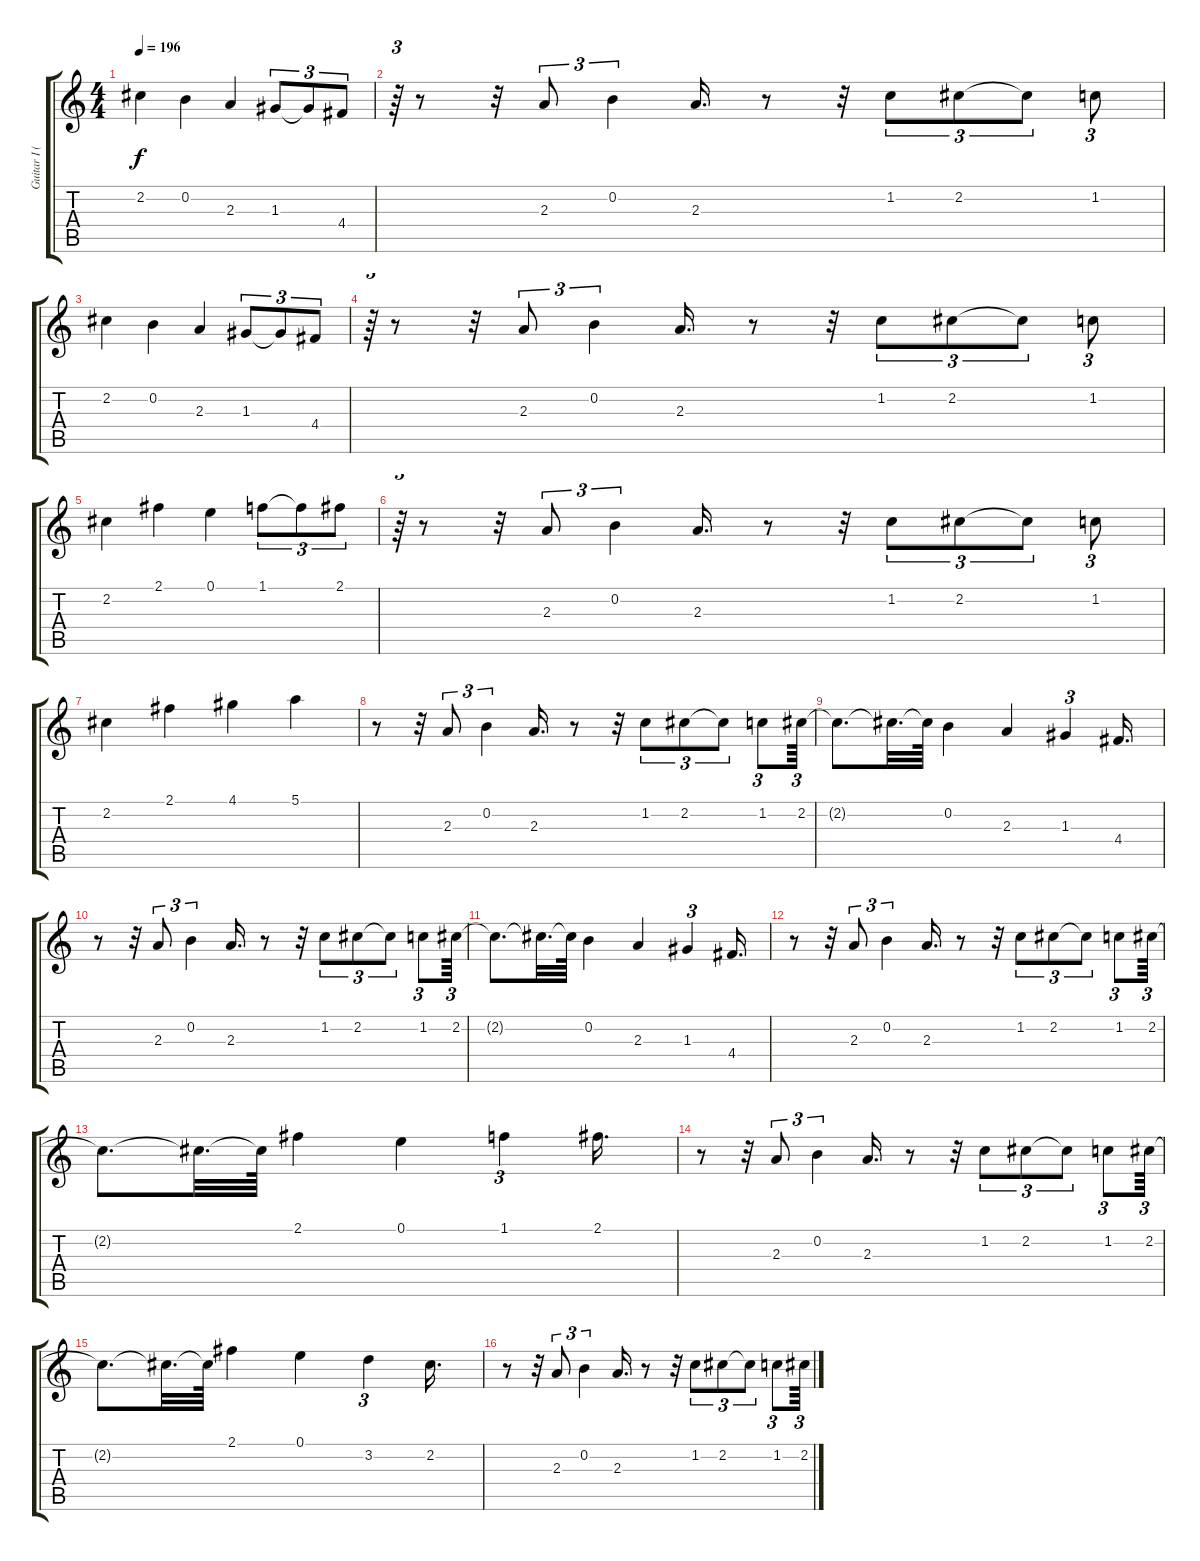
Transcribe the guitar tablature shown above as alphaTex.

\track ("Guitar I (Sugizo)" "Guitar I (") {instrument distortionguitar}
\staff {score tabs}
\tuning (E4 B3 G3 D3 A2 E2) {hide}
\ts (4 4)
\tempo 196
\clef g2
\ks c
2.2.4{dy f} 0.2.4 2.3.4 1.3.8{tu (3 2)} 1.3{t}.8{tu (3 2)} 4.4.8{tu (3 2)} |
r.64{tu (3 2)} r.8 r.32 2.3.8{tu (3 2)} 0.2.4{tu (3 2)} 2.3.16{d} r.8 r.32 1.2.8{tu (3 2)} 2.2.8{tu (3 2)} 2.2{t}.8{tu (3 2)} 1.2.8{tu (3 2)} |
2.2.4 0.2.4 2.3.4 1.3.8{tu (3 2)} 1.3{t}.8{tu (3 2)} 4.4.8{tu (3 2)} |
r.64{tu (3 2)} r.8 r.32 2.3.8{tu (3 2)} 0.2.4{tu (3 2)} 2.3.16{d} r.8 r.32 1.2.8{tu (3 2)} 2.2.8{tu (3 2)} 2.2{t}.8{tu (3 2)} 1.2.8{tu (3 2)} |
2.2.4 2.1.4 0.1.4 1.1.8{tu (3 2)} 1.1{t}.8{tu (3 2)} 2.1.8{tu (3 2)} |
r.64{tu (3 2)} r.8 r.32 2.3.8{tu (3 2)} 0.2.4{tu (3 2)} 2.3.16{d} r.8 r.32 1.2.8{tu (3 2)} 2.2.8{tu (3 2)} 2.2{t}.8{tu (3 2)} 1.2.8{tu (3 2)} |
2.2.4 2.1.4 4.1.4 5.1.4 |
r.8 r.32 2.3.8{tu (3 2)} 0.2.4{tu (3 2)} 2.3.16{d} r.8 r.32 1.2.8{tu (3 2)} 2.2.8{tu (3 2)} 2.2{t}.8{tu (3 2)} 1.2.8{tu (3 2)} 2.2.64{tu (3 2)} |
2.2{t}.8{d} 2.2{t}.32{d} 2.2{t}.64 0.2.4 2.3.4 1.3.4{tu (3 2)} 4.4.16{d} |
r.8 r.32 2.3.8{tu (3 2)} 0.2.4{tu (3 2)} 2.3.16{d} r.8 r.32 1.2.8{tu (3 2)} 2.2.8{tu (3 2)} 2.2{t}.8{tu (3 2)} 1.2.8{tu (3 2)} 2.2.64{tu (3 2)} |
2.2{t}.8{d} 2.2{t}.32{d} 2.2{t}.64 0.2.4 2.3.4 1.3.4{tu (3 2)} 4.4.16{d} |
r.8 r.32 2.3.8{tu (3 2)} 0.2.4{tu (3 2)} 2.3.16{d} r.8 r.32 1.2.8{tu (3 2)} 2.2.8{tu (3 2)} 2.2{t}.8{tu (3 2)} 1.2.8{tu (3 2)} 2.2.64{tu (3 2)} |
2.2{t}.8{d} 2.2{t}.32{d} 2.2{t}.64 2.1.4 0.1.4 1.1.4{tu (3 2)} 2.1.16{d} |
r.8 r.32 2.3.8{tu (3 2)} 0.2.4{tu (3 2)} 2.3.16{d} r.8 r.32 1.2.8{tu (3 2)} 2.2.8{tu (3 2)} 2.2{t}.8{tu (3 2)} 1.2.8{tu (3 2)} 2.2.64{tu (3 2)} |
2.2{t}.8{d} 2.2{t}.32{d} 2.2{t}.64 2.1.4 0.1.4 3.2.4{tu (3 2)} 2.2.16{d} |
r.8 r.32 2.3.8{tu (3 2)} 0.2.4{tu (3 2)} 2.3.16{d} r.8 r.32 1.2.8{tu (3 2)} 2.2.8{tu (3 2)} 2.2{t}.8{tu (3 2)} 1.2.8{tu (3 2)} 2.2.64{tu (3 2)}
